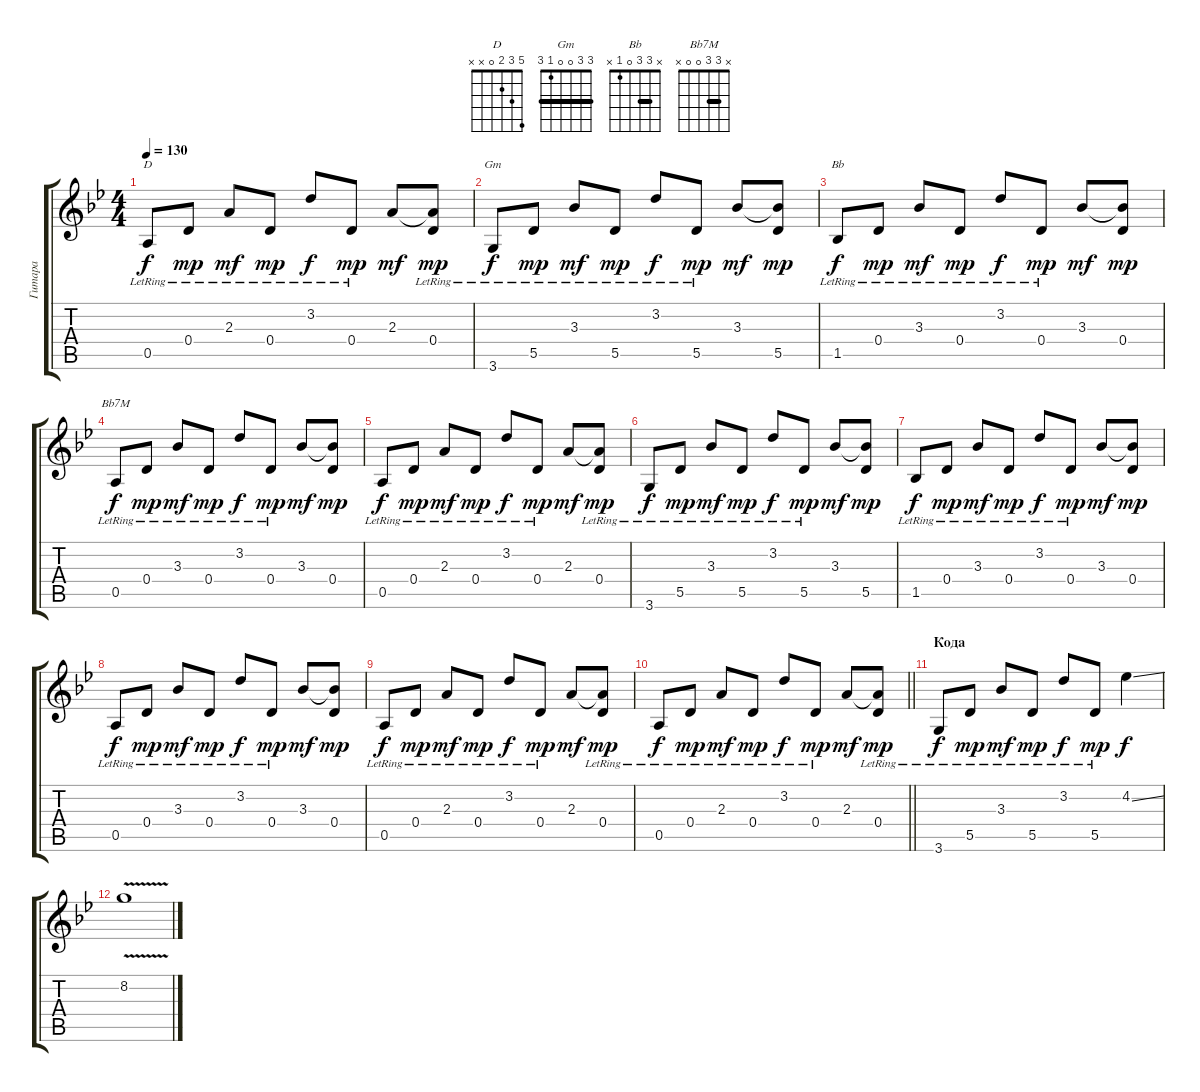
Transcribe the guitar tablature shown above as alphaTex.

\track ("Гитара" "Гитара") {instrument acousticguitarnylon}
\staff {score tabs}
\tuning (E4 B3 G3 D3 A2 E2) {hide}
\chord ("D" 5 3 2 0 x x)
\chord ("Gm" 3 3 0 0 1 3) {barre 3}
\chord ("Bb" x 3 3 0 1 x) {barre 3}
\chord ("Bb7M" x 3 3 0 0 x) {barre 3}
\ts (4 4)
\tempo 130
\clef g2
\ks gminor
0.5{lr}.8{ch "D" dy f} 0.4{lr}.8{dy mp} 2.3{lr}.8{dy mf} 0.4{lr}.8{dy mp} 3.2{lr}.8{dy f} 0.4{lr}.8{dy mp} 2.3.8{dy mf} (2.3{t} 0.4{lr}).8{dy mp} |
3.6{lr}.8{ch "Gm" dy f} 5.5{lr}.8{dy mp} 3.3{lr}.8{dy mf} 5.5{lr}.8{dy mp} 3.2{lr}.8{dy f} 5.5{lr}.8{dy mp} 3.3.8{dy mf} (3.3{t} 5.5).8{dy mp} |
1.5{lr}.8{ch "Bb" dy f} 0.4{lr}.8{dy mp} 3.3{lr}.8{dy mf} 0.4{lr}.8{dy mp} 3.2{lr}.8{dy f} 0.4{lr}.8{dy mp} 3.3.8{dy mf} (3.3{t} 0.4).8{dy mp} |
0.5{lr}.8{ch "Bb7M" dy f} 0.4{lr}.8{dy mp} 3.3{lr}.8{dy mf} 0.4{lr}.8{dy mp} 3.2{lr}.8{dy f} 0.4{lr}.8{dy mp} 3.3.8{dy mf} (3.3{t} 0.4).8{dy mp} |
0.5{lr}.8{dy f} 0.4{lr}.8{dy mp} 2.3{lr}.8{dy mf} 0.4{lr}.8{dy mp} 3.2{lr}.8{dy f} 0.4{lr}.8{dy mp} 2.3.8{dy mf} (2.3{t} 0.4{lr}).8{dy mp} |
3.6{lr}.8{dy f} 5.5{lr}.8{dy mp} 3.3{lr}.8{dy mf} 5.5{lr}.8{dy mp} 3.2{lr}.8{dy f} 5.5{lr}.8{dy mp} 3.3.8{dy mf} (3.3{t} 5.5).8{dy mp} |
1.5{lr}.8{dy f} 0.4{lr}.8{dy mp} 3.3{lr}.8{dy mf} 0.4{lr}.8{dy mp} 3.2{lr}.8{dy f} 0.4{lr}.8{dy mp} 3.3.8{dy mf} (3.3{t} 0.4).8{dy mp} |
0.5{lr}.8{dy f} 0.4{lr}.8{dy mp} 3.3{lr}.8{dy mf} 0.4{lr}.8{dy mp} 3.2{lr}.8{dy f} 0.4{lr}.8{dy mp} 3.3.8{dy mf} (3.3{t} 0.4).8{dy mp} |
0.5{lr}.8{dy f} 0.4{lr}.8{dy mp} 2.3{lr}.8{dy mf} 0.4{lr}.8{dy mp} 3.2{lr}.8{dy f} 0.4{lr}.8{dy mp} 2.3.8{dy mf} (2.3{t} 0.4{lr}).8{dy mp} |
\barLineRight lightlight
0.5{lr}.8{dy f} 0.4{lr}.8{dy mp} 2.3{lr}.8{dy mf} 0.4{lr}.8{dy mp} 3.2{lr}.8{dy f} 0.4{lr}.8{dy mp} 2.3.8{dy mf} (2.3{t} 0.4{lr}).8{dy mp} |
\section ("" "Кода")
3.6{lr}.8{dy f} 5.5{lr}.8{dy mp} 3.3{lr}.8{dy mf} 5.5{lr}.8{dy mp} 3.2{lr}.8{dy f} 5.5{lr}.8{dy mp} 4.2{ss}.4{dy f} |
8.2{v}.1
